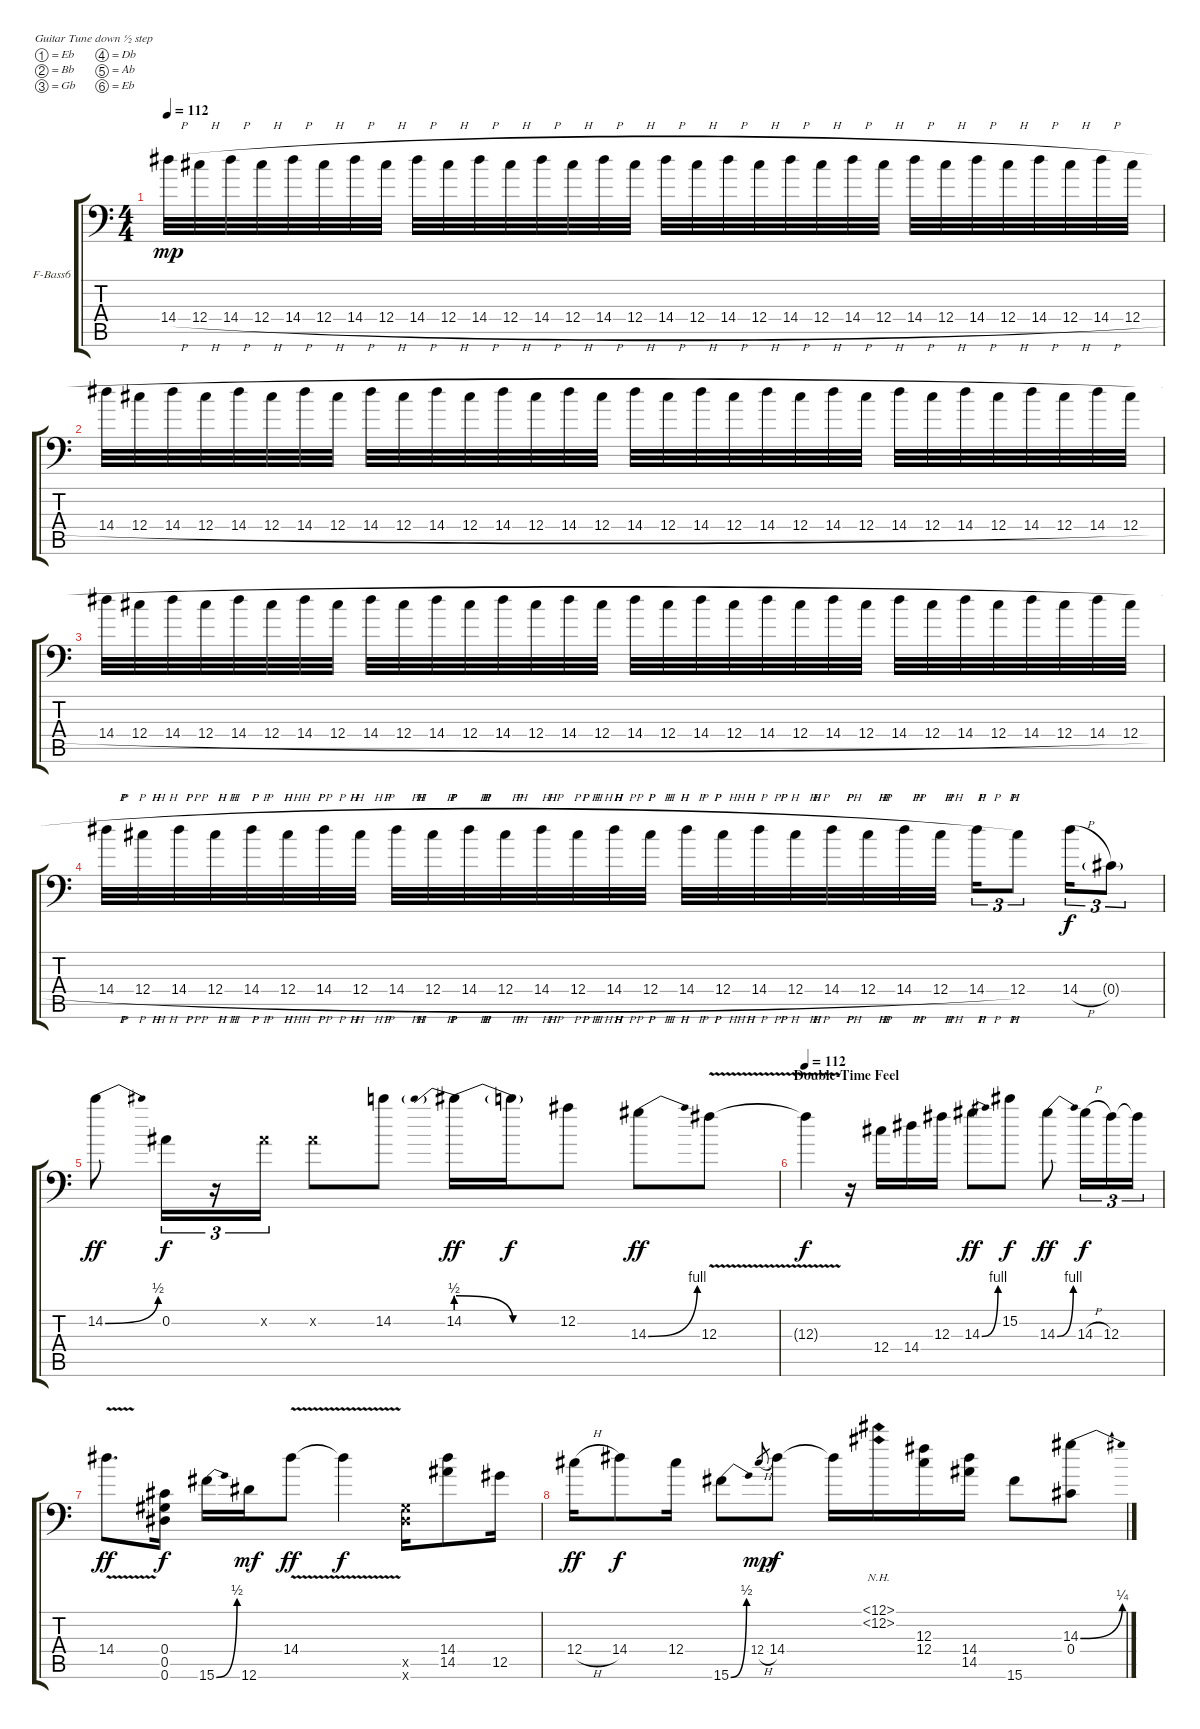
\bracketExtendMode groupsimilarinstruments
\firstSystemTrackNameOrientation horizontal
\otherSystemsTrackNameOrientation horizontal
\track ("Overdub" "F-Bass6") {instrument fretlessbass}
\staff {score tabs}
\tuning (Eb4 Bb3 Gb3 Db3 Ab2 Eb2)
\ts (4 4)
\tempo 112
\clef f4
\ks c
14.4{h}.32{dy mp} 12.4{h}.32 14.4{h}.32 12.4{h}.32 14.4{h}.32 12.4{h}.32 14.4{h}.32 12.4{h}.32 14.4{h}.32 12.4{h}.32 14.4{h}.32 12.4{h}.32 14.4{h}.32 12.4{h}.32 14.4{h}.32 12.4{h}.32 14.4{h}.32 12.4{h}.32 14.4{h}.32 12.4{h}.32 14.4{h}.32 12.4{h}.32 14.4{h}.32 12.4{h}.32 14.4{h}.32 12.4{h}.32 14.4{h}.32 12.4{h}.32 14.4{h}.32 12.4{h}.32 14.4{h}.32 12.4{h}.32 |
14.4{h}.32 12.4{h}.32 14.4{h}.32 12.4{h}.32 14.4{h}.32 12.4{h}.32 14.4{h}.32 12.4{h}.32 14.4{h}.32 12.4{h}.32 14.4{h}.32 12.4{h}.32 14.4{h}.32 12.4{h}.32 14.4{h}.32 12.4{h}.32 14.4{h}.32 12.4{h}.32 14.4{h}.32 12.4{h}.32 14.4{h}.32 12.4{h}.32 14.4{h}.32 12.4{h}.32 14.4{h}.32 12.4{h}.32 14.4{h}.32 12.4{h}.32 14.4{h}.32 12.4{h}.32 14.4{h}.32 12.4{h}.32 |
14.4{h}.32 12.4{h}.32 14.4{h}.32 12.4{h}.32 14.4{h}.32 12.4{h}.32 14.4{h}.32 12.4{h}.32 14.4{h}.32 12.4{h}.32 14.4{h}.32 12.4{h}.32 14.4{h}.32 12.4{h}.32 14.4{h}.32 12.4{h}.32 14.4{h}.32 12.4{h}.32 14.4{h}.32 12.4{h}.32 14.4{h}.32 12.4{h}.32 14.4{h}.32 12.4{h}.32 14.4{h}.32 12.4{h}.32 14.4{h}.32 12.4{h}.32 14.4{h}.32 12.4{h}.32 14.4{h}.32 12.4{h}.32 |
14.4{h}.32 12.4{h}.32 14.4{h}.32 12.4{h}.32 14.4{h}.32 12.4{h}.32 14.4{h}.32 12.4{h}.32 14.4{h}.32 12.4{h}.32 14.4{h}.32 12.4{h}.32 14.4{h}.32 12.4{h}.32 14.4{h}.32 12.4{h}.32 14.4{h}.32 12.4{h}.32 14.4{h}.32 12.4{h}.32 14.4{h}.32 12.4{h}.32 14.4{h}.32 12.4{h}.32 14.4{h}.16{tu (3 2)} 12.4.8{tu (3 2)} 14.4{h}.16{tu (3 2) dy f} 0.4{g}.8{tu (3 2)} |
14.2{be (bend 0 0 60 2)}.8{dy ff} 0.2.16{tu (3 2) dy f} r.16{tu (3 2)} 0.2{x}.16{tu (3 2)} 0.2{x}.8 14.2.8 14.2{be (prebendrelease 0 2 60 0)}.16{dy ff} 14.2{be (hold 0 0 60 0) t}.16{dy f} 12.2.8 14.3{be (bend 0 0 60 4)}.8{dy ff} 12.3{v}.8 |
\section ("" "Double-Time Feel")
\tempo 112
12.3{v t}.4{dy f} r.16 12.4.16 14.4.16 12.3.16 14.3{be (bend 0 0 60 4)}.8{dy ff} 15.2.8{dy f} 14.3{be (bend 0 0 60 4)}.8{dy ff} 14.3{h}.16{tu (3 2) dy f} 12.3.16{tu (3 2)} 12.3{t}.16{tu (3 2)} |
14.4{v}.8{d dy ff} (0.4 0.5 0.6).16{dy f} 15.6{be (bend 0 0 60 2)}.16 12.6.16{dy mf} 14.4{v}.8{dy ff} 14.4{v t}.4{dy f} (0.5{x} 0.6{x}).16 (14.4 14.5).8 12.5.16 |
12.4{h}.16{dy ff} 14.4.8{dy f} 12.4.16 15.6{be (bend 0 0 60 2)}.8 12.4{h}.8{gr dy mp} 14.4.8{dy f} 14.4{t}.16 (12.1{nh} 12.2{nh}).16 (12.3 12.4).16 (14.4 14.5).16 15.6.8 (14.3{be (bend 0 0 60 1)} 0.4).8
